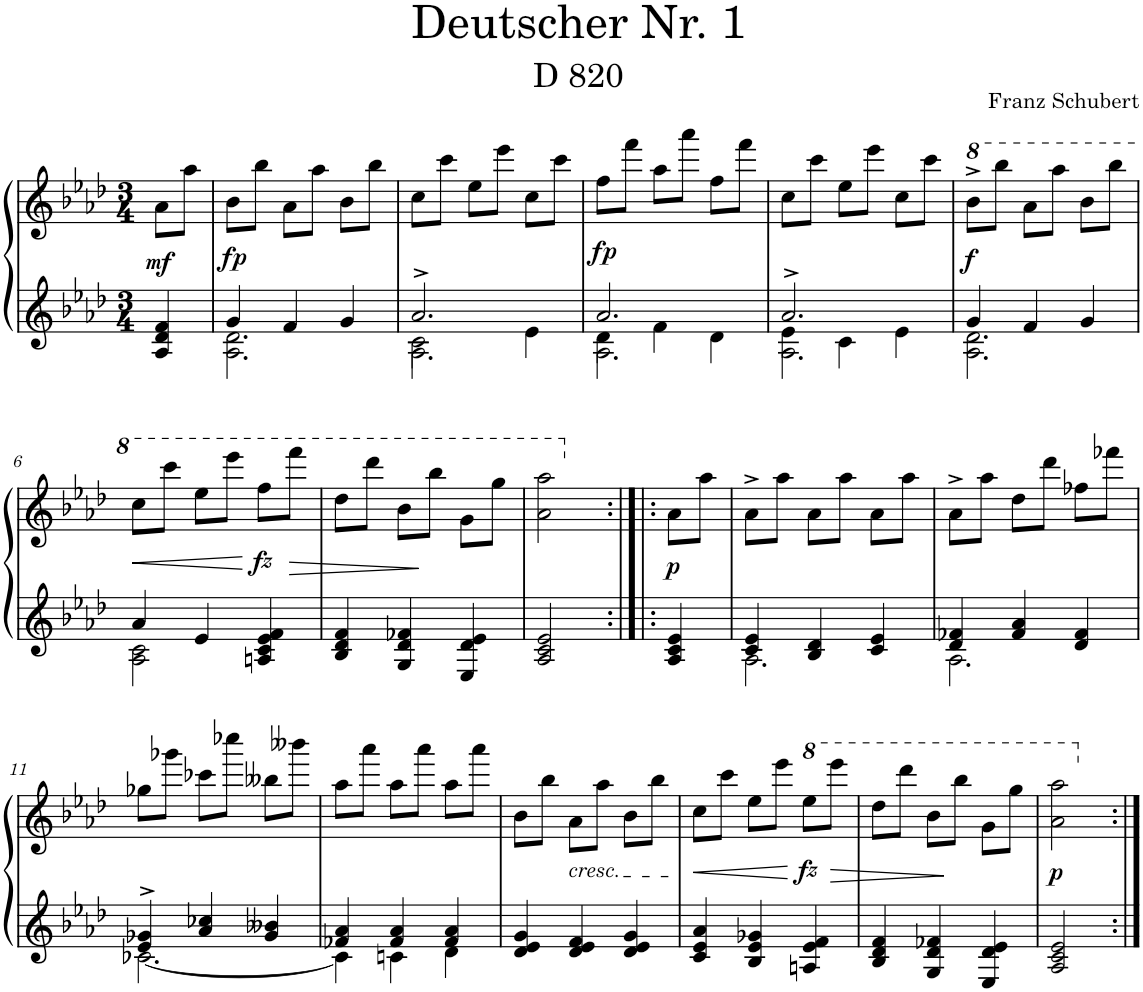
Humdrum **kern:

**kern	**kern	**dynam
*part1	*part1	*part1
*staff2	*staff1	*staff1/2
*I"Piano	*	*
*I'Pno.	*	*
*clefG2	*clefG2	*
*k[b-e-a-d-]	*k[b-e-a-d-]	*
*M3/4	*M3/4	*
=	=	=
!	!	!LO:DY:b
4A-/ 4d-/ 4f/	8a-\L	mf
.	8aa-\J	.
=1	=1	=1
*^	*	*
!	!	!	!LO:DY:b
4g/	2.A-\ 2.d-\	8b-\L	fp
.	.	8bb-\J	.
4f/	.	8a-\L	.
.	.	8aa-\J	.
4g/	.	8b-\L	.
.	.	8bb-\J	.
=2	=2	=2	=2
*	*^	*	*
2.a-^/	2c\	2.A-\	8cc\L	.
.	.	.	8ccc\J	.
.	.	.	8ee-\L	.
.	.	.	8eee-\J	.
.	4e-\	.	8cc\L	.
.	.	.	8ccc\J	.
=3	=3	=3	=3	=3
!	!	!	!	!LO:DY:b
2.a-/	4d-\	2.A-\	8ff\L	fp
.	.	.	8fff\J	.
.	4f\	.	8aa-\L	.
.	.	.	8aaa-\J	.
.	4d-\	.	8ff\L	.
.	.	.	8fff\J	.
=4	=4	=4	=4	=4
2.a-^/	4e-\	2.A-\	8cc\L	.
.	.	.	8ccc\J	.
.	4c\	.	8ee-\L	.
.	.	.	8eee-\J	.
.	4e-\	.	8cc\L	.
.	.	.	8ccc\J	.
*	*v	*v	*	*
=5	=5	=5	=5
*	*	*8va	*
!	!	!	!LO:DY:b
4g/	2.A-\ 2.d-\	8bb-^\L	f
.	.	8bbb-\J	.
4f/	.	8aa-\L	.
.	.	8aaa-\J	.
4g/	.	8bb-\L	.
.	.	8bbb-\J	.
!!LO:LB:g=z
=6	=6	=6	=6
!	!	!	!LO:HP:b
4a-/	2A-\ 2c\	8ccc\L	<
.	.	8cccc\J	.
4e-/	.	8eee-\L	.
.	.	8eeee-\J	.
!	!	!	!LO:DY:n=1:b
4An/ 4c/ 4e-/ 4f/	4ryy	8fff\L	[ fz
!	!	!	!LO:HP:b
.	.	8ffff\J	>
*v	*v	*	*
=7	=7	=7
4B-/ 4d-/ 4f/	8ddd-\L	.
.	8dddd-\J	.
4G/ 4d-/ 4f-X/	8bb-\L	.
.	8bbb-\J	]
4E-/ 4d-/ 4e-/	8gg\L	.
.	8ggg\J	.
=8	=8	=8
2A-/ 2c/ 2e-/	2aa-\ 2aaa-\	.
=8X1:|!|:	=8X1:|!|:	=8X1:|!|:
*	*X8va	*
!	!	!LO:DY:b
4A-/ 4c/ 4e-/	8a-\L	p
.	8aa-\J	.
=9	=9	=9
*^	*	*
4c/ 4e-/	2.A-\	8a-^\L	.
.	.	8aa-\J	.
4B-/ 4d-/	.	8a-\L	.
.	.	8aa-\J	.
4c/ 4e-/	.	8a-\L	.
.	.	8aa-\J	.
=10	=10	=10	=10
4d-/ 4f-X/	2.A-\	8a-^\L	.
.	.	8aa-\J	.
4f-/ 4a-/	.	8dd-\L	.
.	.	8ddd-\J	.
4d-/ 4f-/	.	8ff-X\L	.
.	.	8fff-X\J	.
!!LO:LB:g=z
=11	=11	=11	=11
4e-/^ 4g-X/^	[2.c-X\	8gg-X\L	.
.	.	8ggg-X\J	.
4a-/ 4cc-X/	.	8ccc-X\L	.
.	.	8cccc-X\J	.
4g-/ 4b--X/	.	8bb--X\L	.
.	.	8bbb--X\J	.
=12	=12	=12	=12
4f-X/ 4a-/	4c-\]	8aa-\L	.
.	.	8aaa-\J	.
4f-/ 4a-/	4cn\	8aa-\L	.
.	.	8aaa-\J	.
4f-/ 4a-/	4d-\	8aa-\L	.
.	.	8aaa-\J	.
*v	*v	*	*
=13	=13	=13
4d-/ 4e-/ 4g/	8b-\L	.
.	8bb-\J	.
!	!LO:TX:b:i:t=cresc.	!
4d-/ 4e-/ 4f/	8a-\L	.
.	8aa-\J	.
4d-/ 4e-/ 4g/	8b-\L	.
.	8bb-\J	.
=14	=14	=14
!	!	!LO:HP:b
4c/ 4e-/ 4a-/	8cc\L	<
.	8ccc\J	.
4B-/ 4e-/ 4g-X/	8ee-\L	.
.	8eee-\J	.
*	*8va	*
!	!	!LO:DY:n=1:b
4An/ 4e-/ 4f/	8eee-\L	[ fz
!	!	!LO:HP:b
.	8eeee-\J	>
=15	=15	=15
4B-/ 4d-/ 4f/	8ddd-\L	.
.	8dddd-\J	.
4G/ 4d-/ 4f-X/	8bb-\L	.
.	8bbb-\J	]
4E-/ 4d-/ 4e-/	8gg\L	.
.	8ggg\J	.
=16	=16	=16
!	!	!LO:DY:b
2A-/ 2c/ 2e-/	2aa-\ 2aaa-\	p
*	*X8va	*
=:|!	=:|!	=:|!
*-	*-	*-
